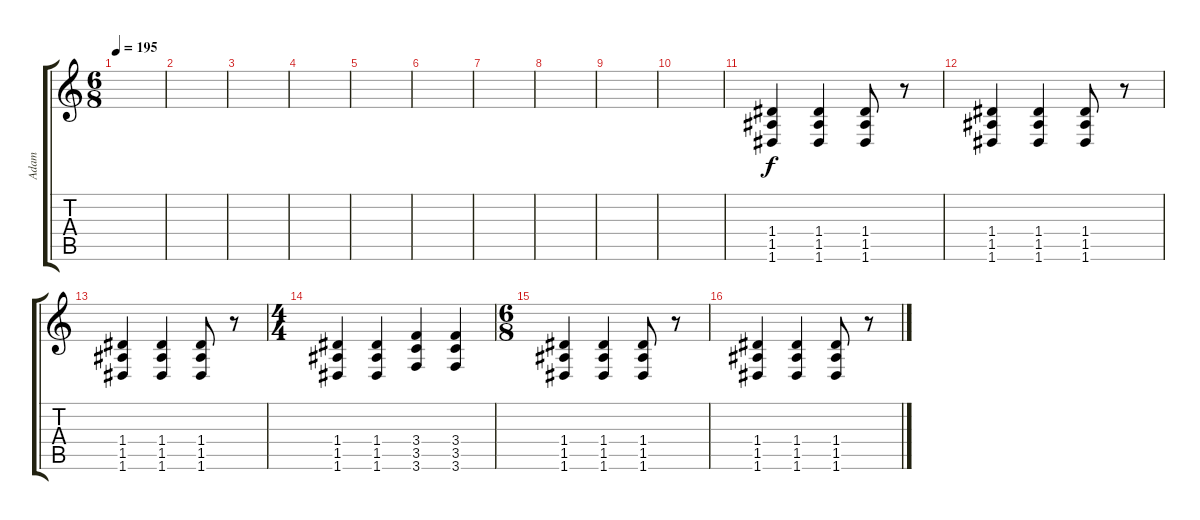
\track ("Adam" "Adam") {instrument distortionguitar}
\staff {score tabs}
\tuning (E4 B3 G3 D3 A2 D2) {hide}
\ts (6 8)
\tempo 195
\clef g2
\ks c
|
|
|
|
|
|
|
|
|
|
(1.4 1.5 1.6).4 (1.4 1.5 1.6).4 (1.4 1.5 1.6).8 r.8 |
(1.4 1.5 1.6).4 (1.4 1.5 1.6).4 (1.4 1.5 1.6).8 r.8 |
(1.4 1.5 1.6).4 (1.4 1.5 1.6).4 (1.4 1.5 1.6).8 r.8 |
\ts (4 4)
(1.4 1.5 1.6).4 (1.4 1.5 1.6).4 (3.4 3.5 3.6).4 (3.4 3.5 3.6).4 |
\ts (6 8)
(1.4 1.5 1.6).4 (1.4 1.5 1.6).4 (1.4 1.5 1.6).8 r.8 |
(1.4 1.5 1.6).4 (1.4 1.5 1.6).4 (1.4 1.5 1.6).8 r.8
